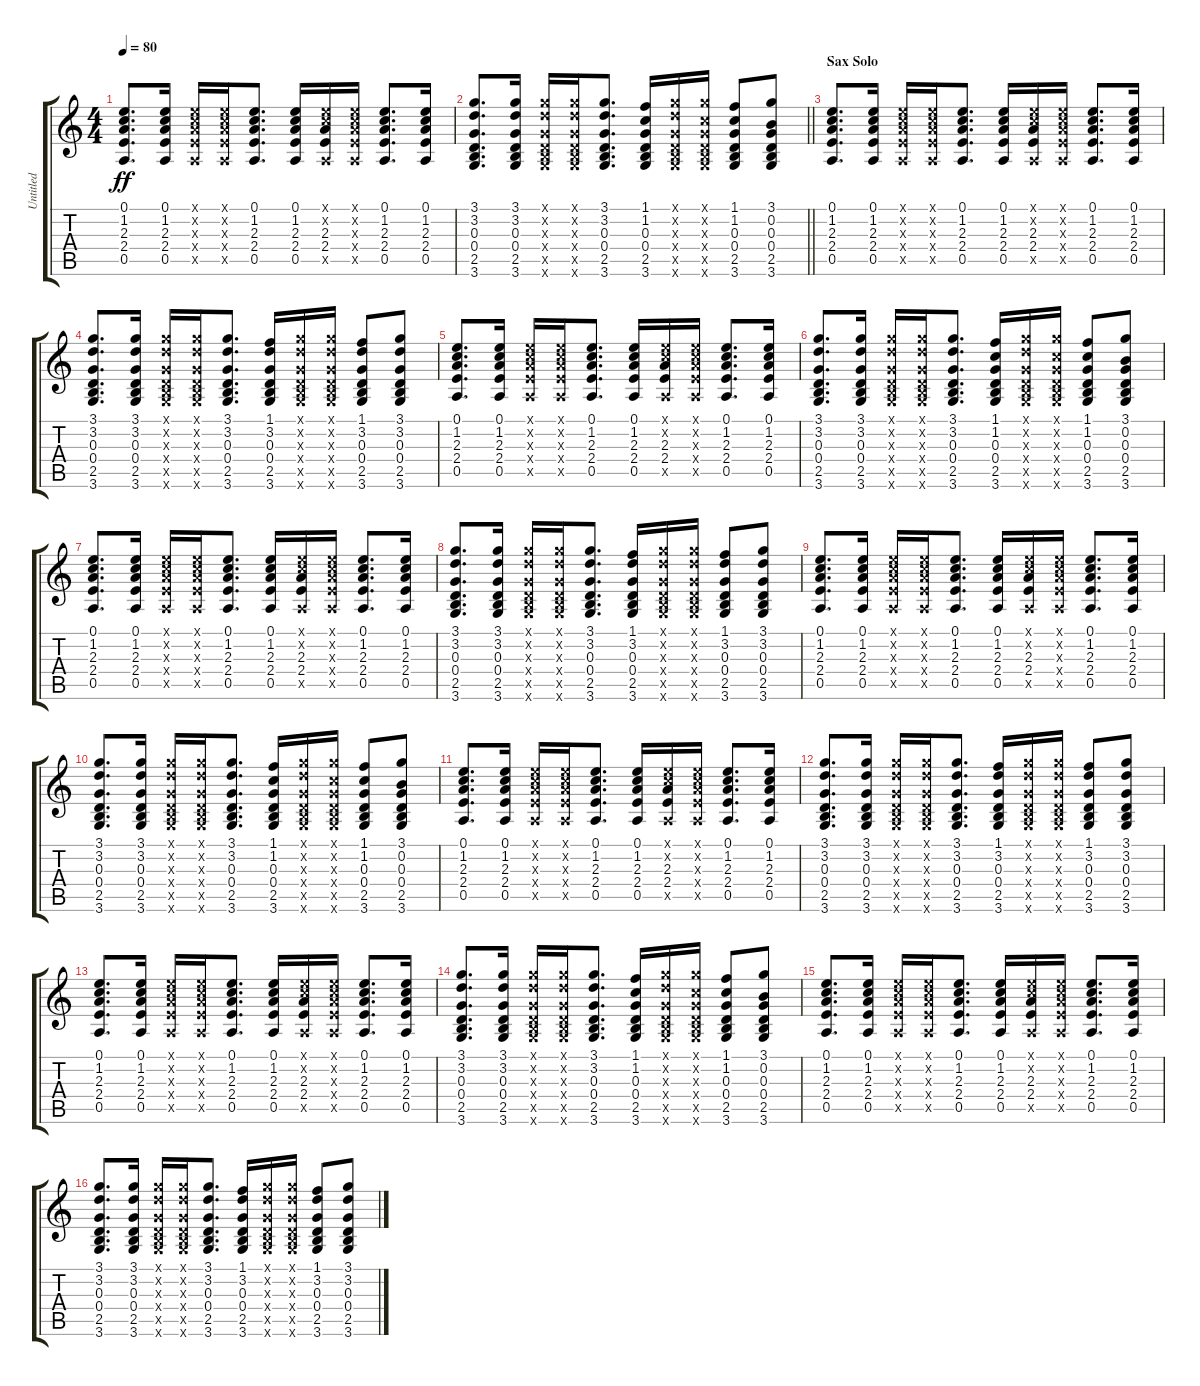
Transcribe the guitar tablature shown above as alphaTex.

\track ("Untitled" "Untitled") {instrument acousticguitarsteel}
\staff {score tabs}
\tuning (E4 B3 G3 D3 A2 E2) {hide}
\ts (4 4)
\tempo 80
\clef g2
\ks c
(0.1 1.2 2.3 2.4 0.5).8{d dy ff} (0.1 1.2 2.3 2.4 0.5).16 (0.1{x} 1.2{x} 2.3{x} 2.4{x} 0.5{x}).16 (0.1{x} 1.2{x} 2.3{x} 2.4{x} 0.5{x}).16 (0.1 1.2 2.3 2.4 0.5).8{d} (0.1 1.2 2.3 2.4 0.5).16 (0.1{x} 1.2{x} 2.3 2.4 0.5{x}).16 (0.1{x} 1.2{x} 2.3{x} 2.4{x} 0.5{x}).16 (0.1 1.2 2.3 2.4 0.5).8{d} (0.1 1.2 2.3 2.4 0.5).16 |
\barLineRight lightlight
(3.1 3.2 0.3 0.4 2.5 3.6).8{d} (3.1 3.2 0.3 0.4 2.5 3.6).16 (3.1{x} 3.2{x} 0.3{x} 0.4{x} 2.5{x} 3.6{x}).16 (3.1{x} 3.2{x} 0.3{x} 0.4{x} 2.5{x} 3.6{x}).16 (3.1 3.2 0.3 0.4 2.5 3.6).8{d} (1.1 1.2 0.3 0.4 2.5 3.6).16 (3.1{x} 3.2{x} 0.3{x} 0.4{x} 2.5{x} 3.6{x}).16 (3.1{x} 1.2{x} 0.3{x} 0.4{x} 2.5{x} 3.6{x}).16 (1.1 1.2 0.3 0.4 2.5 3.6).8 (3.1 0.2 0.3 0.4 2.5 3.6).8 |
\section ("" "Sax Solo")
(0.1 1.2 2.3 2.4 0.5).8{d} (0.1 1.2 2.3 2.4 0.5).16 (0.1{x} 1.2{x} 2.3{x} 2.4{x} 0.5{x}).16 (0.1{x} 1.2{x} 2.3{x} 2.4{x} 0.5{x}).16 (0.1 1.2 2.3 2.4 0.5).8{d} (0.1 1.2 2.3 2.4 0.5).16 (0.1{x} 1.2{x} 2.3 2.4 0.5{x}).16 (0.1{x} 1.2{x} 2.3{x} 2.4{x} 0.5{x}).16 (0.1 1.2 2.3 2.4 0.5).8{d} (0.1 1.2 2.3 2.4 0.5).16 |
(3.1 3.2 0.3 0.4 2.5 3.6).8{d} (3.1 3.2 0.3 0.4 2.5 3.6).16 (3.1{x} 3.2{x} 0.3{x} 0.4{x} 2.5{x} 3.6{x}).16 (3.1{x} 3.2{x} 0.3{x} 0.4{x} 2.5{x} 3.6{x}).16 (3.1 3.2 0.3 0.4 2.5 3.6).8{d} (1.1 3.2 0.3 0.4 2.5 3.6).16 (3.1{x} 3.2{x} 0.3{x} 0.4{x} 2.5{x} 3.6{x}).16 (3.1{x} 3.2{x} 0.3{x} 0.4{x} 2.5{x} 3.6{x}).16 (1.1 3.2 0.3 0.4 2.5 3.6).8 (3.1 3.2 0.3 0.4 2.5 3.6).8 |
(0.1 1.2 2.3 2.4 0.5).8{d} (0.1 1.2 2.3 2.4 0.5).16 (0.1{x} 1.2{x} 2.3{x} 2.4{x} 0.5{x}).16 (0.1{x} 1.2{x} 2.3{x} 2.4{x} 0.5{x}).16 (0.1 1.2 2.3 2.4 0.5).8{d} (0.1 1.2 2.3 2.4 0.5).16 (0.1{x} 1.2{x} 2.3 2.4 0.5{x}).16 (0.1{x} 1.2{x} 2.3{x} 2.4{x} 0.5{x}).16 (0.1 1.2 2.3 2.4 0.5).8{d} (0.1 1.2 2.3 2.4 0.5).16 |
(3.1 3.2 0.3 0.4 2.5 3.6).8{d} (3.1 3.2 0.3 0.4 2.5 3.6).16 (3.1{x} 3.2{x} 0.3{x} 0.4{x} 2.5{x} 3.6{x}).16 (3.1{x} 3.2{x} 0.3{x} 0.4{x} 2.5{x} 3.6{x}).16 (3.1 3.2 0.3 0.4 2.5 3.6).8{d} (1.1 1.2 0.3 0.4 2.5 3.6).16 (3.1{x} 3.2{x} 0.3{x} 0.4{x} 2.5{x} 3.6{x}).16 (3.1{x} 1.2{x} 0.3{x} 0.4{x} 2.5{x} 3.6{x}).16 (1.1 1.2 0.3 0.4 2.5 3.6).8 (3.1 0.2 0.3 0.4 2.5 3.6).8 |
(0.1 1.2 2.3 2.4 0.5).8{d} (0.1 1.2 2.3 2.4 0.5).16 (0.1{x} 1.2{x} 2.3{x} 2.4{x} 0.5{x}).16 (0.1{x} 1.2{x} 2.3{x} 2.4{x} 0.5{x}).16 (0.1 1.2 2.3 2.4 0.5).8{d} (0.1 1.2 2.3 2.4 0.5).16 (0.1{x} 1.2{x} 2.3 2.4 0.5{x}).16 (0.1{x} 1.2{x} 2.3{x} 2.4{x} 0.5{x}).16 (0.1 1.2 2.3 2.4 0.5).8{d} (0.1 1.2 2.3 2.4 0.5).16 |
(3.1 3.2 0.3 0.4 2.5 3.6).8{d} (3.1 3.2 0.3 0.4 2.5 3.6).16 (3.1{x} 3.2{x} 0.3{x} 0.4{x} 2.5{x} 3.6{x}).16 (3.1{x} 3.2{x} 0.3{x} 0.4{x} 2.5{x} 3.6{x}).16 (3.1 3.2 0.3 0.4 2.5 3.6).8{d} (1.1 3.2 0.3 0.4 2.5 3.6).16 (3.1{x} 3.2{x} 0.3{x} 0.4{x} 2.5{x} 3.6{x}).16 (3.1{x} 3.2{x} 0.3{x} 0.4{x} 2.5{x} 3.6{x}).16 (1.1 3.2 0.3 0.4 2.5 3.6).8 (3.1 3.2 0.3 0.4 2.5 3.6).8 |
(0.1 1.2 2.3 2.4 0.5).8{d} (0.1 1.2 2.3 2.4 0.5).16 (0.1{x} 1.2{x} 2.3{x} 2.4{x} 0.5{x}).16 (0.1{x} 1.2{x} 2.3{x} 2.4{x} 0.5{x}).16 (0.1 1.2 2.3 2.4 0.5).8{d} (0.1 1.2 2.3 2.4 0.5).16 (0.1{x} 1.2{x} 2.3 2.4 0.5{x}).16 (0.1{x} 1.2{x} 2.3{x} 2.4{x} 0.5{x}).16 (0.1 1.2 2.3 2.4 0.5).8{d} (0.1 1.2 2.3 2.4 0.5).16 |
(3.1 3.2 0.3 0.4 2.5 3.6).8{d} (3.1 3.2 0.3 0.4 2.5 3.6).16 (3.1{x} 3.2{x} 0.3{x} 0.4{x} 2.5{x} 3.6{x}).16 (3.1{x} 3.2{x} 0.3{x} 0.4{x} 2.5{x} 3.6{x}).16 (3.1 3.2 0.3 0.4 2.5 3.6).8{d} (1.1 1.2 0.3 0.4 2.5 3.6).16 (3.1{x} 3.2{x} 0.3{x} 0.4{x} 2.5{x} 3.6{x}).16 (3.1{x} 1.2{x} 0.3{x} 0.4{x} 2.5{x} 3.6{x}).16 (1.1 1.2 0.3 0.4 2.5 3.6).8 (3.1 0.2 0.3 0.4 2.5 3.6).8 |
(0.1 1.2 2.3 2.4 0.5).8{d} (0.1 1.2 2.3 2.4 0.5).16 (0.1{x} 1.2{x} 2.3{x} 2.4{x} 0.5{x}).16 (0.1{x} 1.2{x} 2.3{x} 2.4{x} 0.5{x}).16 (0.1 1.2 2.3 2.4 0.5).8{d} (0.1 1.2 2.3 2.4 0.5).16 (0.1{x} 1.2{x} 2.3 2.4 0.5{x}).16 (0.1{x} 1.2{x} 2.3{x} 2.4{x} 0.5{x}).16 (0.1 1.2 2.3 2.4 0.5).8{d} (0.1 1.2 2.3 2.4 0.5).16 |
(3.1 3.2 0.3 0.4 2.5 3.6).8{d} (3.1 3.2 0.3 0.4 2.5 3.6).16 (3.1{x} 3.2{x} 0.3{x} 0.4{x} 2.5{x} 3.6{x}).16 (3.1{x} 3.2{x} 0.3{x} 0.4{x} 2.5{x} 3.6{x}).16 (3.1 3.2 0.3 0.4 2.5 3.6).8{d} (1.1 3.2 0.3 0.4 2.5 3.6).16 (3.1{x} 3.2{x} 0.3{x} 0.4{x} 2.5{x} 3.6{x}).16 (3.1{x} 3.2{x} 0.3{x} 0.4{x} 2.5{x} 3.6{x}).16 (1.1 3.2 0.3 0.4 2.5 3.6).8 (3.1 3.2 0.3 0.4 2.5 3.6).8 |
(0.1 1.2 2.3 2.4 0.5).8{d} (0.1 1.2 2.3 2.4 0.5).16 (0.1{x} 1.2{x} 2.3{x} 2.4{x} 0.5{x}).16 (0.1{x} 1.2{x} 2.3{x} 2.4{x} 0.5{x}).16 (0.1 1.2 2.3 2.4 0.5).8{d} (0.1 1.2 2.3 2.4 0.5).16 (0.1{x} 1.2{x} 2.3 2.4 0.5{x}).16 (0.1{x} 1.2{x} 2.3{x} 2.4{x} 0.5{x}).16 (0.1 1.2 2.3 2.4 0.5).8{d} (0.1 1.2 2.3 2.4 0.5).16 |
(3.1 3.2 0.3 0.4 2.5 3.6).8{d} (3.1 3.2 0.3 0.4 2.5 3.6).16 (3.1{x} 3.2{x} 0.3{x} 0.4{x} 2.5{x} 3.6{x}).16 (3.1{x} 3.2{x} 0.3{x} 0.4{x} 2.5{x} 3.6{x}).16 (3.1 3.2 0.3 0.4 2.5 3.6).8{d} (1.1 1.2 0.3 0.4 2.5 3.6).16 (3.1{x} 3.2{x} 0.3{x} 0.4{x} 2.5{x} 3.6{x}).16 (3.1{x} 1.2{x} 0.3{x} 0.4{x} 2.5{x} 3.6{x}).16 (1.1 1.2 0.3 0.4 2.5 3.6).8 (3.1 0.2 0.3 0.4 2.5 3.6).8 |
(0.1 1.2 2.3 2.4 0.5).8{d} (0.1 1.2 2.3 2.4 0.5).16 (0.1{x} 1.2{x} 2.3{x} 2.4{x} 0.5{x}).16 (0.1{x} 1.2{x} 2.3{x} 2.4{x} 0.5{x}).16 (0.1 1.2 2.3 2.4 0.5).8{d} (0.1 1.2 2.3 2.4 0.5).16 (0.1{x} 1.2{x} 2.3 2.4 0.5{x}).16 (0.1{x} 1.2{x} 2.3{x} 2.4{x} 0.5{x}).16 (0.1 1.2 2.3 2.4 0.5).8{d} (0.1 1.2 2.3 2.4 0.5).16 |
(3.1 3.2 0.3 0.4 2.5 3.6).8{d} (3.1 3.2 0.3 0.4 2.5 3.6).16 (3.1{x} 3.2{x} 0.3{x} 0.4{x} 2.5{x} 3.6{x}).16 (3.1{x} 3.2{x} 0.3{x} 0.4{x} 2.5{x} 3.6{x}).16 (3.1 3.2 0.3 0.4 2.5 3.6).8{d} (1.1 3.2 0.3 0.4 2.5 3.6).16 (3.1{x} 3.2{x} 0.3{x} 0.4{x} 2.5{x} 3.6{x}).16 (3.1{x} 3.2{x} 0.3{x} 0.4{x} 2.5{x} 3.6{x}).16 (1.1 3.2 0.3 0.4 2.5 3.6).8 (3.1 3.2 0.3 0.4 2.5 3.6).8
